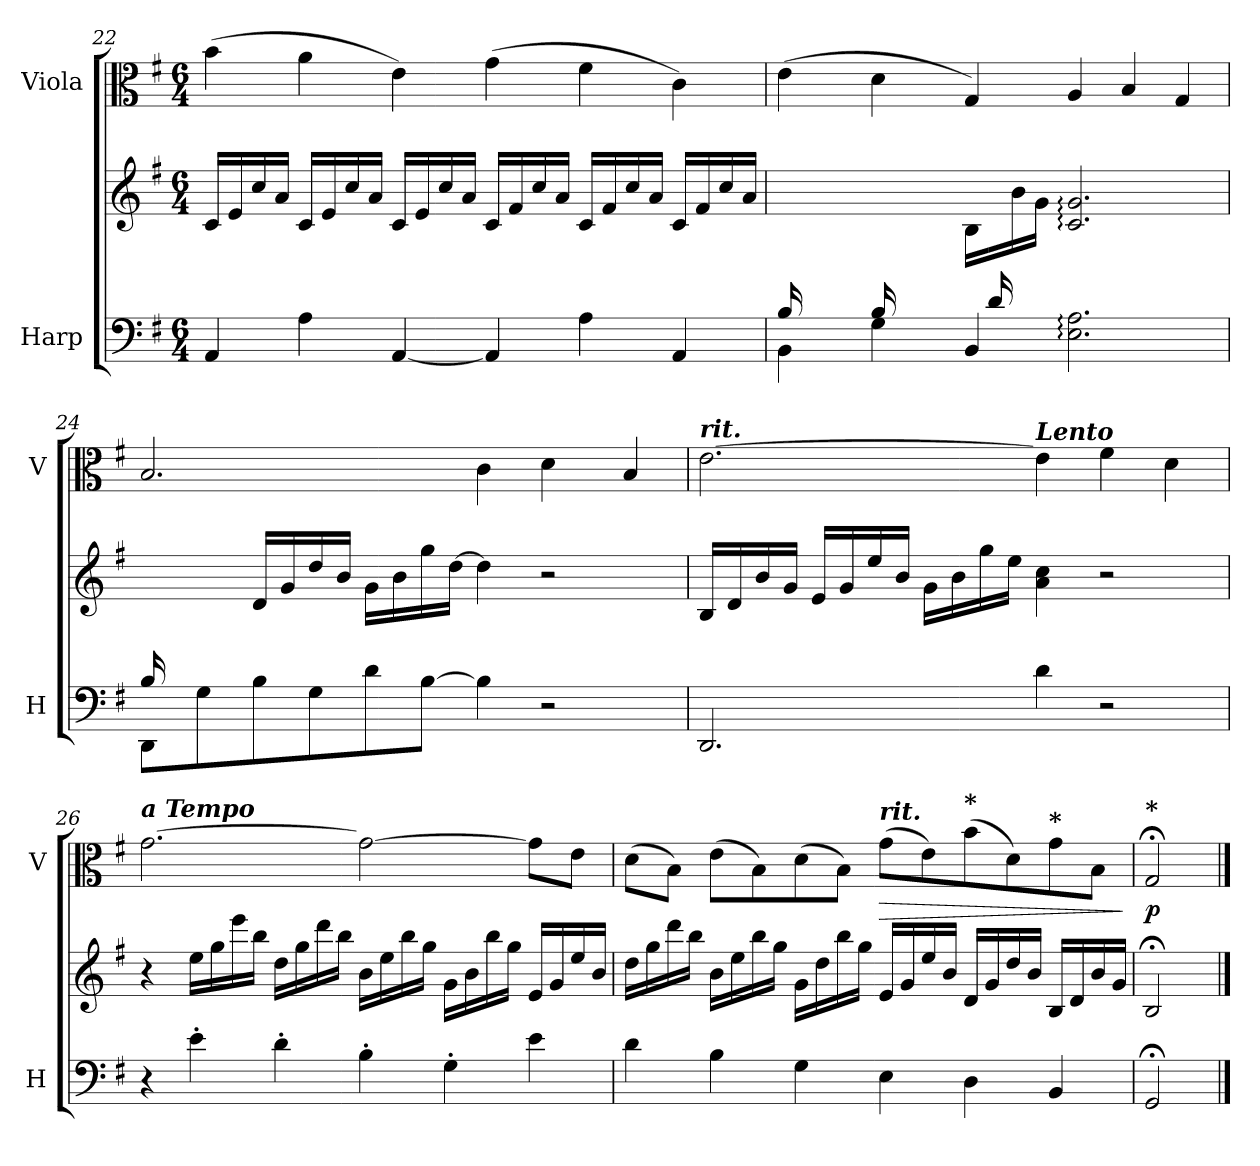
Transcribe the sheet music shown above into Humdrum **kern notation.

**kern	**kern	**kern	**dynam
*part2	*part2	*part1	*part1
*staff3	*staff2	*staff1	*staff1
*I"Harp	*	*I"Viola	*
*I'H	*	*I'V	*
*clefF4	*clefG2	*clefC3	*
*k[f#]	*k[f#]	*k[f#]	*
*M6/4	*M6/4	*M6/4	*
=22	=22	=22	=22
4AA/	16c/LL	(4b\	.
.	16e/	.	.
.	16cc/	.	.
.	16a/JJ	.	.
4A\	16c/LL	4a\	.
.	16e/	.	.
.	16cc/	.	.
.	16a/JJ	.	.
[4AA/	16c/LL	4e\)	.
.	16e/	.	.
.	16cc/	.	.
.	16a/JJ	.	.
4AA/]	16c/LL	(4g\	.
.	16f#/	.	.
.	16cc/	.	.
.	16a/JJ	.	.
4A\	16c/LL	4f#\	.
.	16f#/	.	.
.	16cc/	.	.
.	16a/JJ	.	.
4AA/	16c/LL	4c\)	.
.	16f#/	.	.
.	16cc/	.	.
.	16a/JJ	.	.
!!LO:LB:g=z
=23	=23	=23	=23
*^	*	*	*
16B/LL	4BB\	16ryy	(4e\	.
8.ryy	.	16d\	.	.
.	.	16b\	.	.
.	.	16g\JJ	.	.
16B/LL	4G\	16ryy	4d\	.
4ryy	.	16d\	.	.
.	.	16b\	.	.
.	.	16g\JJ	.	.
.	4BB/	16B\LL	4G/)	.
16d/	.	16ryy	.	.
2..ryy	.	16b\	.	.
.	.	16g\JJ	.	.
.	2.E\: 2.A\:	2.c/: 2.g/:	4A/	.
.	.	.	4B/	.
.	.	.	4G/	.
=24	=24	=24	=24	=24
16B/LL	8DD\L	16ryy	2.B/	.
1ryy	.	16d\	.	.
.	8G\	16b\	.	.
.	.	16g\JJ	.	.
.	8B\	16d/LL	.	.
.	.	16g/	.	.
.	8G\	16dd/	.	.
.	.	16b/JJ	.	.
.	8d\	16g\LL	.	.
.	.	16b\	.	.
.	[8B\J	16gg\	.	.
.	.	[16dd\JJ	.	.
.	4B\]	4dd\]	4c\	.
.	2r	2r	4d\	.
4..ryy	.	.	.	.
.	.	.	4B/	.
*v	*v	*	*	*
=25	=25	=25	=25
!	!	!LO:TX:a:Bi:t=rit.	!
2.DD/	16B/LL	[2.e\	.
.	16d/	.	.
.	16b/	.	.
.	16g/JJ	.	.
.	16e/LL	.	.
.	16g/	.	.
.	16ee/	.	.
.	16b/JJ	.	.
.	16g\LL	.	.
.	16b\	.	.
.	16gg\	.	.
.	16ee\JJ	.	.
!	!	!LO:TX:a:Bi:t=Lento	!
4d\	4a\ 4cc\	4e\]	.
2r	2r	4f#\	.
.	.	4d\	.
!!LO:LB:g=z
=26	=26	=26	=26
!	!	!LO:TX:a:Bi:t=a Tempo	!
4r	4r	[2.g\	.
4e'\	16ee\LL	.	.
.	16gg\	.	.
.	16eee\	.	.
.	16bb\JJ	.	.
4d'\	16dd\LL	.	.
.	16gg\	.	.
.	16ddd\	.	.
.	16bb\JJ	.	.
4B'\	16b\LL	2g\_	.
.	16ee\	.	.
.	16bb\	.	.
.	16gg\JJ	.	.
4G'\	16g\LL	.	.
.	16b\	.	.
.	16bb\	.	.
.	16gg\JJ	.	.
4e\	16e/LL	8g\L]	.
.	16g/	.	.
.	16ee/	8e\J	.
.	16b/JJ	.	.
=27	=27	=27	=27
4d\	16dd\LL	(8d\L	.
.	16gg\	.	.
.	16ddd\	8B\J)	.
.	16bb\JJ	.	.
4B\	16b\LL	(8e\L	.
.	16ee\	.	.
.	16bb\	8B\)	.
.	16gg\JJ	.	.
4G\	16g\LL	(8d\	.
.	16dd\	.	.
.	16bb\	8B\J)	.
.	16gg\JJ	.	.
!	!	!LO:TX:a:Bi:t=rit.	!
!	!	!	!LO:HP:b
4E\	16e/LL	(8g\L	>
.	16g/	.	.
.	16ee/	8e\)	.
.	16b/JJ	.	.
!	!	!LO:TX:a:B:t=*	!
4D\	16d/LL	(8b\	.
.	16g/	.	.
.	16dd/	8d\)	.
.	16b/JJ	.	.
!	!	!LO:TX:a:B:t=*	!
4BB/	16B/LL	8g\	.
.	16d/	.	.
.	16b/	8B\J	.
.	16g/JJ	.	.
.	.	.	]
=28	=28	=28	=28
!	!	!LO:TX:a:B:t=*	!
!	!	!	!LO:DY:b
2GG;</	2B;</	2G;</	p
==	==	==	==
*-	*-	*-	*-
